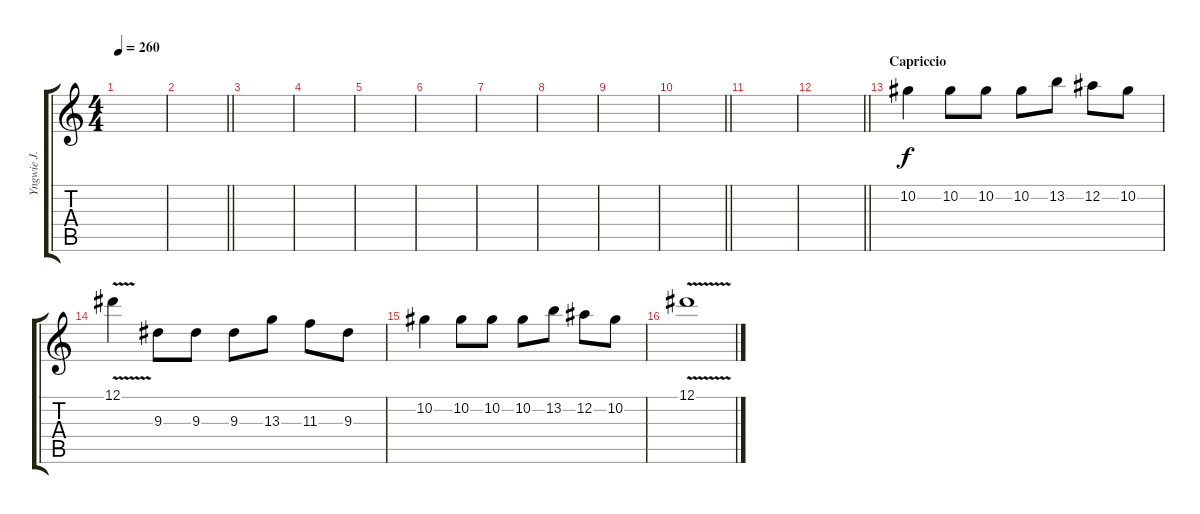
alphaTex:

\track ("Yngwie J. Malmsteen" "Yngwie J. ") {instrument overdrivenguitar}
\staff {score tabs}
\tuning (Eb4 Bb3 Gb3 Db3 Ab2 Eb2) {hide}
\ts (4 4)
\tempo 260
\clef g2
\ks c
|
\barLineRight lightlight
|
|
|
|
|
|
|
|
\barLineRight lightlight
|
|
\barLineRight lightlight
|
\section ("" "Capriccio")
10.2.4 10.2.8 10.2.8 10.2.8 13.2.8 12.2.8 10.2.8 |
12.1{v}.4 9.3.8 9.3.8 9.3.8 13.3.8 11.3.8 9.3.8 |
10.2.4 10.2.8 10.2.8 10.2.8 13.2.8 12.2.8 10.2.8 |
12.1{v}.1
